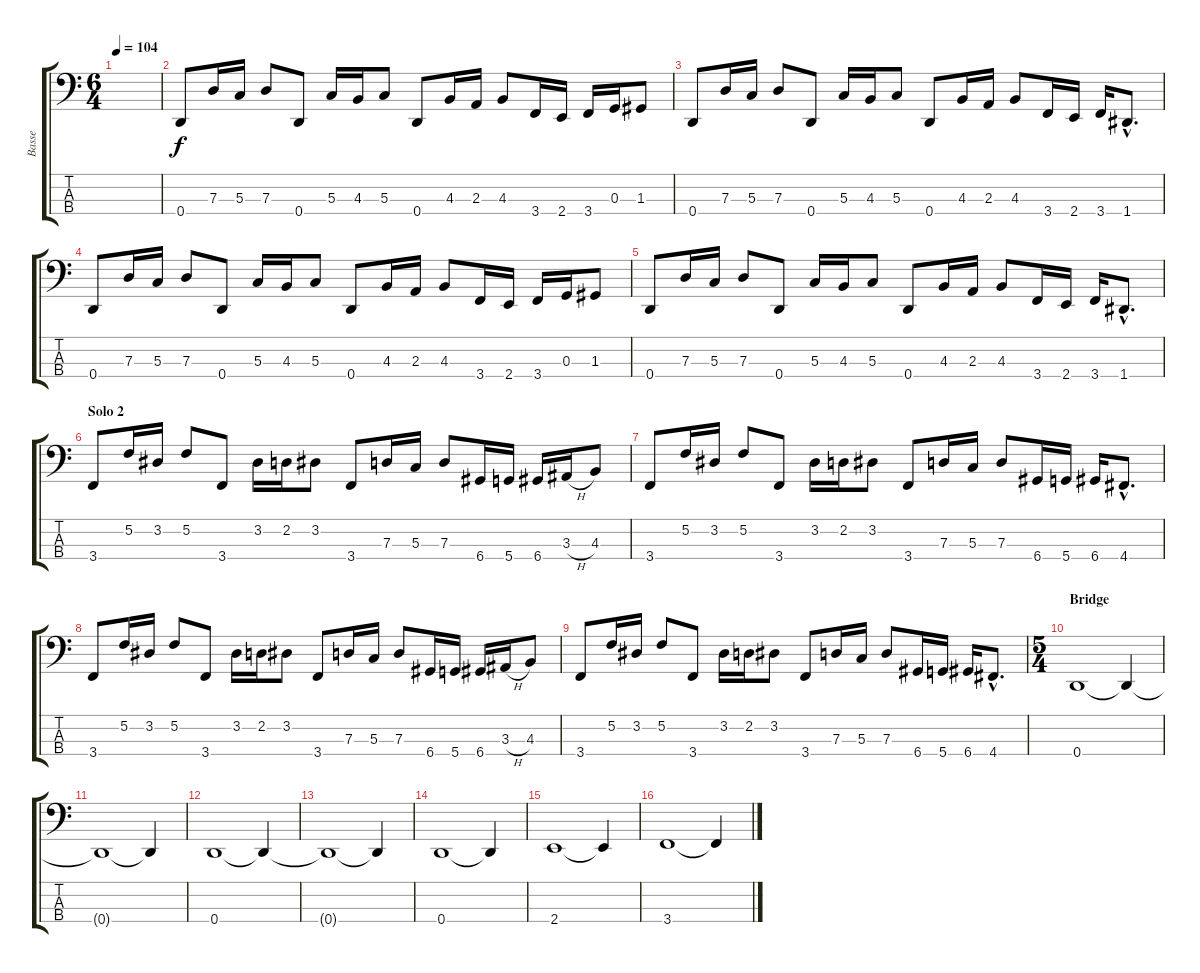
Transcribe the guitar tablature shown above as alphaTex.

\track ("Basse" "Basse") {instrument electricbassfinger}
\staff {score tabs}
\tuning (F2 C2 G1 D1) {hide}
\ts (6 4)
\tempo 104
\clef f4
\ks c
|
0.4.8 7.3.16 5.3.16 7.3.8 0.4.8 5.3.16 4.3.16 5.3.8 0.4.8 4.3.16 2.3.16 4.3.8 3.4.16 2.4.16 3.4.16 0.3.16 1.3.8 |
0.4.8 7.3.16 5.3.16 7.3.8 0.4.8 5.3.16 4.3.16 5.3.8 0.4.8 4.3.16 2.3.16 4.3.8 3.4.16 2.4.16 3.4.16 1.4{hac}.8{d} |
0.4.8 7.3.16 5.3.16 7.3.8 0.4.8 5.3.16 4.3.16 5.3.8 0.4.8 4.3.16 2.3.16 4.3.8 3.4.16 2.4.16 3.4.16 0.3.16 1.3.8 |
0.4.8 7.3.16 5.3.16 7.3.8 0.4.8 5.3.16 4.3.16 5.3.8 0.4.8 4.3.16 2.3.16 4.3.8 3.4.16 2.4.16 3.4.16 1.4{hac}.8{d} |
\section ("" "Solo 2")
3.4.8 5.2.16 3.2.16 5.2.8 3.4.8 3.2.16 2.2.16 3.2.8 3.4.8 7.3.16 5.3.16 7.3.8 6.4.16 5.4.16 6.4.16 3.3{h}.16 4.3.8 |
3.4.8 5.2.16 3.2.16 5.2.8 3.4.8 3.2.16 2.2.16 3.2.8 3.4.8 7.3.16 5.3.16 7.3.8 6.4.16 5.4.16 6.4.16 4.4{hac}.8{d} |
3.4.8 5.2.16 3.2.16 5.2.8 3.4.8 3.2.16 2.2.16 3.2.8 3.4.8 7.3.16 5.3.16 7.3.8 6.4.16 5.4.16 6.4.16 3.3{h}.16 4.3.8 |
3.4.8 5.2.16 3.2.16 5.2.8 3.4.8 3.2.16 2.2.16 3.2.8 3.4.8 7.3.16 5.3.16 7.3.8 6.4.16 5.4.16 6.4.16 4.4{hac}.8{d} |
\ts (5 4)
\section ("" "Bridge")
0.4.1 0.4{t}.4 |
0.4{t}.1 0.4{t}.4 |
0.4.1 0.4{t}.4 |
0.4{t}.1 0.4{t}.4 |
0.4.1 0.4{t}.4 |
2.4.1 2.4{t}.4 |
3.4.1 3.4{t}.4
